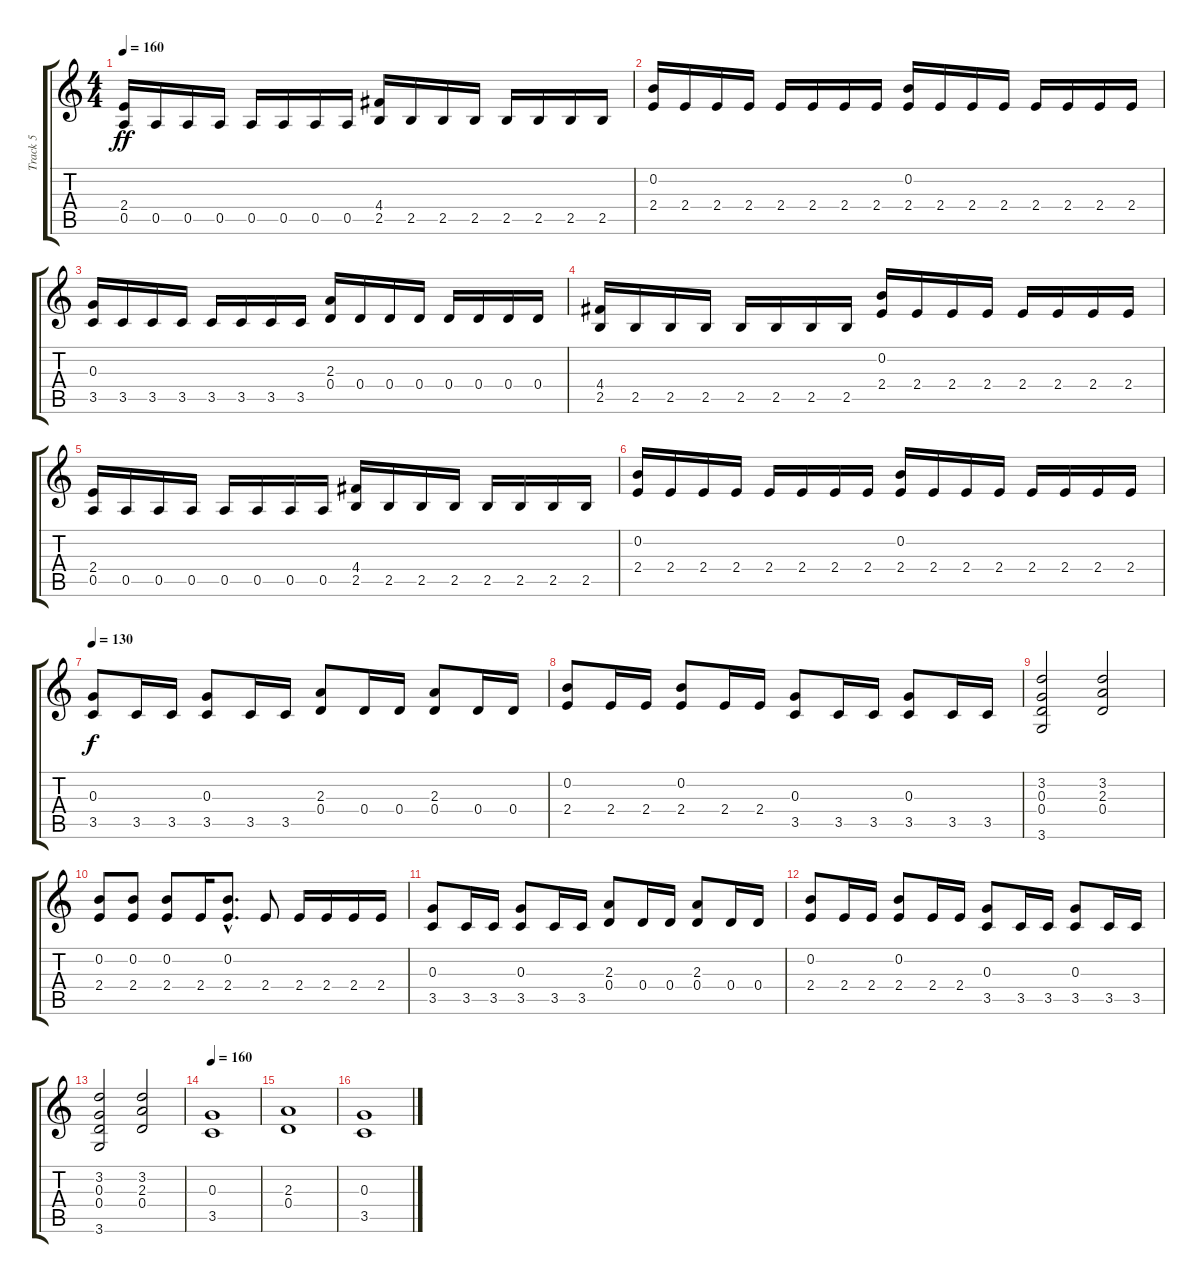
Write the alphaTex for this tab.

\track ("Track 5" "Track 5") {instrument distortionguitar}
\staff {score tabs}
\tuning (E4 B3 G3 D3 A2 E2) {hide}
\ts (4 4)
\tempo 160
\clef g2
\ks c
(2.4 0.5).16{dy ff} 0.5.16 0.5.16 0.5.16 0.5.16 0.5.16 0.5.16 0.5.16 (4.4 2.5).16 2.5.16 2.5.16 2.5.16 2.5.16 2.5.16 2.5.16 2.5.16 |
(0.2 2.4).16 2.4.16 2.4.16 2.4.16 2.4.16 2.4.16 2.4.16 2.4.16 (0.2 2.4).16 2.4.16 2.4.16 2.4.16 2.4.16 2.4.16 2.4.16 2.4.16 |
(0.3 3.5).16 3.5.16 3.5.16 3.5.16 3.5.16 3.5.16 3.5.16 3.5.16 (2.3 0.4).16 0.4.16 0.4.16 0.4.16 0.4.16 0.4.16 0.4.16 0.4.16 |
(4.4 2.5).16 2.5.16 2.5.16 2.5.16 2.5.16 2.5.16 2.5.16 2.5.16 (0.2 2.4).16 2.4.16 2.4.16 2.4.16 2.4.16 2.4.16 2.4.16 2.4.16 |
(2.4 0.5).16 0.5.16 0.5.16 0.5.16 0.5.16 0.5.16 0.5.16 0.5.16 (4.4 2.5).16 2.5.16 2.5.16 2.5.16 2.5.16 2.5.16 2.5.16 2.5.16 |
(0.2 2.4).16 2.4.16 2.4.16 2.4.16 2.4.16 2.4.16 2.4.16 2.4.16 (0.2 2.4).16 2.4.16 2.4.16 2.4.16 2.4.16 2.4.16 2.4.16 2.4.16 |
\tempo 130
(0.3 3.5).8{dy f} 3.5.16 3.5.16 (0.3 3.5).8 3.5.16 3.5.16 (2.3 0.4).8 0.4.16 0.4.16 (2.3 0.4).8 0.4.16 0.4.16 |
(0.2 2.4).8 2.4.16 2.4.16 (0.2 2.4).8 2.4.16 2.4.16 (0.3 3.5).8 3.5.16 3.5.16 (0.3 3.5).8 3.5.16 3.5.16 |
(3.2 0.3 0.4 3.6).2 (3.2 2.3 0.4).2 |
(0.2 2.4).8 (0.2 2.4).8 (0.2 2.4).8 2.4.16 (0.2{hac} 2.4{hac}).8{d} 2.4.8 2.4.16 2.4.16 2.4.16 2.4.16 |
(0.3 3.5).8 3.5.16 3.5.16 (0.3 3.5).8 3.5.16 3.5.16 (2.3 0.4).8 0.4.16 0.4.16 (2.3 0.4).8 0.4.16 0.4.16 |
(0.2 2.4).8 2.4.16 2.4.16 (0.2 2.4).8 2.4.16 2.4.16 (0.3 3.5).8 3.5.16 3.5.16 (0.3 3.5).8 3.5.16 3.5.16 |
(3.2 0.3 0.4 3.6).2 (3.2 2.3 0.4).2 |
\tempo 160
(0.3 3.5).1 |
(2.3 0.4).1 |
(0.3 3.5).1
